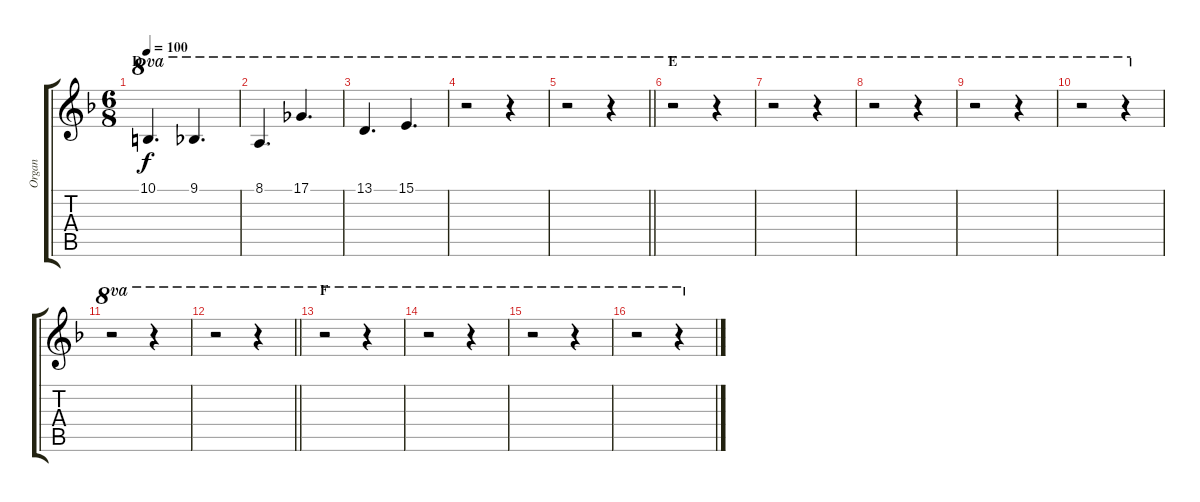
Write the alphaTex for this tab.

\track ("Organ" "Organ") {instrument rockorgan}
\staff {score tabs}
\tuning (Db4 Ab3 E3 B2 Gb2 B1) {hide}
\ts (6 8)
\section ("" "D")
\tempo 100
\clef g2
\ks f
10.1.4{d ot 8va dy f} 9.1.4{d ot 8va} |
8.1.4{d ot 8va} 17.1.4{d ot 8va} |
13.1.4{d ot 8va} 15.1.4{d ot 8va} |
r.2{ot 8va} r.4{ot 8va} |
\barLineRight lightlight
r.2{ot 8va} r.4{ot 8va} |
\section ("" "E")
r.2{ot 8va} r.4{ot 8va} |
r.2{ot 8va} r.4{ot 8va} |
r.2{ot 8va} r.4{ot 8va} |
r.2{ot 8va} r.4{ot 8va} |
r.2{ot 8va} r.4{ot 8va} |
r.2{ot 8va} r.4{ot 8va} |
\barLineRight lightlight
r.2{ot 8va} r.4{ot 8va} |
\section ("" "F")
r.2{ot 8va} r.4{ot 8va} |
r.2{ot 8va} r.4{ot 8va} |
r.2{ot 8va} r.4{ot 8va} |
r.2{ot 8va} r.4{ot 8va}
